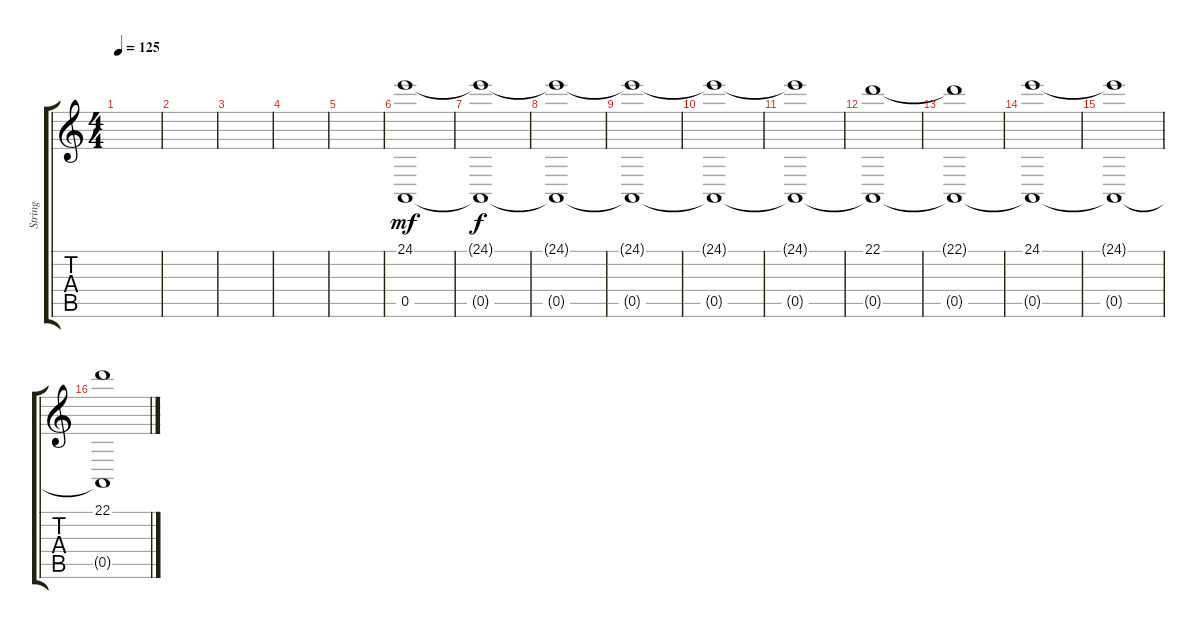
\track ("String" "String") {instrument stringensemble1}
\staff {score tabs}
\tuning (E4 B3 G3 D3 A2 E2) {hide}
\ts (4 4)
\tempo 125
\clef g2
\ks c
|
|
|
|
|
(24.1 0.5).1{dy mf volume 8} |
(24.1{t} 0.5{t}).1{dy f} |
(24.1{t} 0.5{t}).1 |
(24.1{t} 0.5{t}).1 |
(24.1{t} 0.5{t}).1 |
(24.1{t} 0.5{t}).1 |
(22.1 0.5{t}).1 |
(22.1{t} 0.5{t}).1 |
(24.1 0.5{t}).1 |
(24.1{t} 0.5{t}).1 |
(22.1 0.5{t}).1
